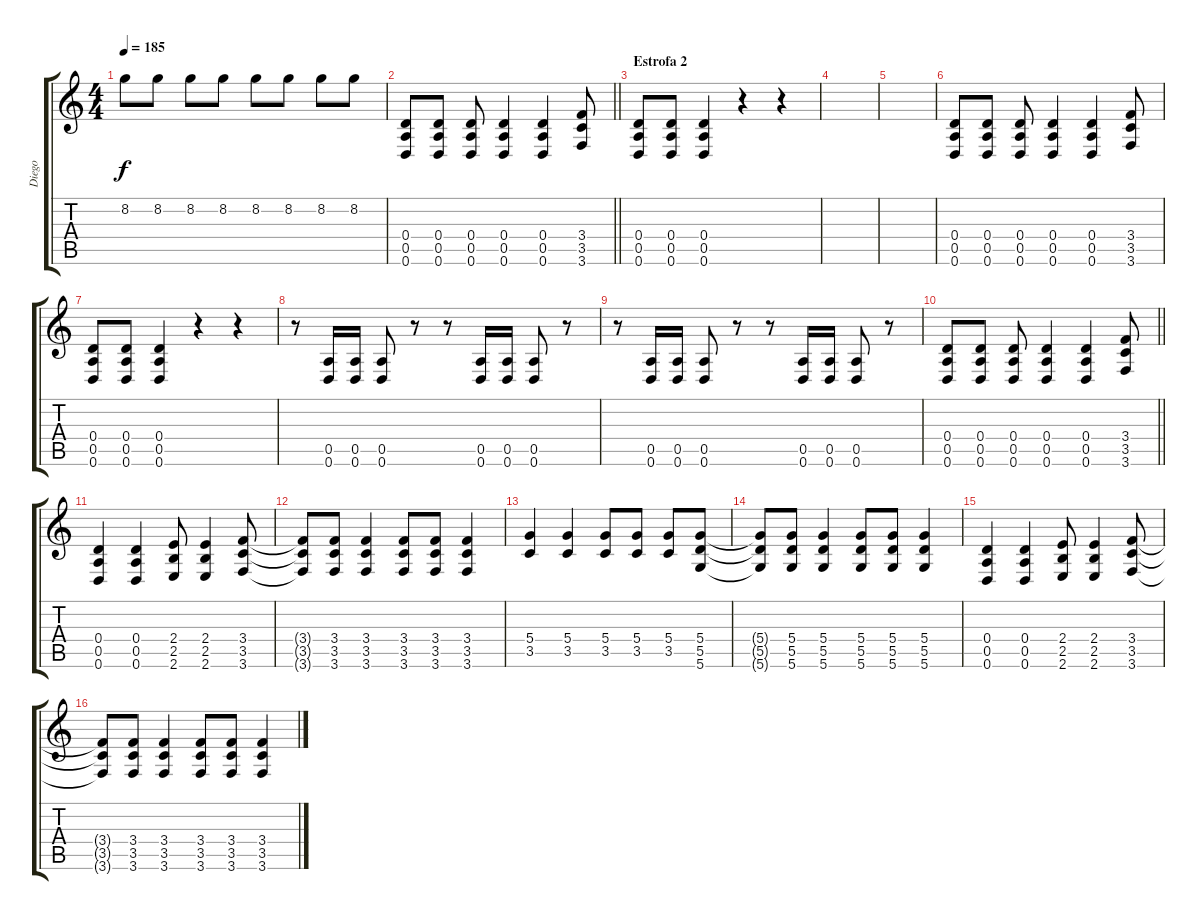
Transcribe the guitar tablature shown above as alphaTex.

\track ("Diego" "Diego") {instrument distortionguitar}
\staff {score tabs}
\tuning (E4 B3 G3 D3 A2 D2) {hide}
\ts (4 4)
\tempo 185
\clef g2
\ks c
8.2.8{dy f} 8.2.8 8.2.8 8.2.8 8.2.8 8.2.8 8.2.8 8.2.8 |
\barLineRight lightlight
(0.4 0.5 0.6).8 (0.4 0.5 0.6).8 (0.4 0.5 0.6).8 (0.4 0.5 0.6).4 (0.4 0.5 0.6).4 (3.4 3.5 3.6).8 |
\section ("" "Estrofa 2")
(0.4 0.5 0.6).8 (0.4 0.5 0.6).8 (0.4 0.5 0.6).4 r.4 r.4 |
|
|
(0.4 0.5 0.6).8 (0.4 0.5 0.6).8 (0.4 0.5 0.6).8 (0.4 0.5 0.6).4 (0.4 0.5 0.6).4 (3.4 3.5 3.6).8 |
(0.4 0.5 0.6).8 (0.4 0.5 0.6).8 (0.4 0.5 0.6).4 r.4 r.4 |
r.8 (0.5 0.6).16 (0.5 0.6).16 (0.5 0.6).8 r.8 r.8 (0.5 0.6).16 (0.5 0.6).16 (0.5 0.6).8 r.8 |
r.8 (0.5 0.6).16 (0.5 0.6).16 (0.5 0.6).8 r.8 r.8 (0.5 0.6).16 (0.5 0.6).16 (0.5 0.6).8 r.8 |
\barLineRight lightlight
(0.4 0.5 0.6).8 (0.4 0.5 0.6).8 (0.4 0.5 0.6).8 (0.4 0.5 0.6).4 (0.4 0.5 0.6).4 (3.4 3.5 3.6).8 |
(0.4 0.5 0.6).4 (0.4 0.5 0.6).4 (2.4 2.5 2.6).8 (2.4 2.5 2.6).4 (3.4 3.5 3.6).8 |
(3.4{t} 3.5{t} 3.6{t}).8 (3.4 3.5 3.6).8 (3.4 3.5 3.6).4 (3.4 3.5 3.6).8 (3.4 3.5 3.6).8 (3.4 3.5 3.6).4 |
(5.4 3.5).4 (5.4 3.5).4 (5.4 3.5).8 (5.4 3.5).8 (5.4 3.5).8 (5.4 5.5 5.6).8 |
(5.4{t} 5.5{t} 5.6{t}).8 (5.4 5.5 5.6).8 (5.4 5.5 5.6).4 (5.4 5.5 5.6).8 (5.4 5.5 5.6).8 (5.4 5.5 5.6).4 |
(0.4 0.5 0.6).4 (0.4 0.5 0.6).4 (2.4 2.5 2.6).8 (2.4 2.5 2.6).4 (3.4 3.5 3.6).8 |
(3.4{t} 3.5{t} 3.6{t}).8 (3.4 3.5 3.6).8 (3.4 3.5 3.6).4 (3.4 3.5 3.6).8 (3.4 3.5 3.6).8 (3.4 3.5 3.6).4
